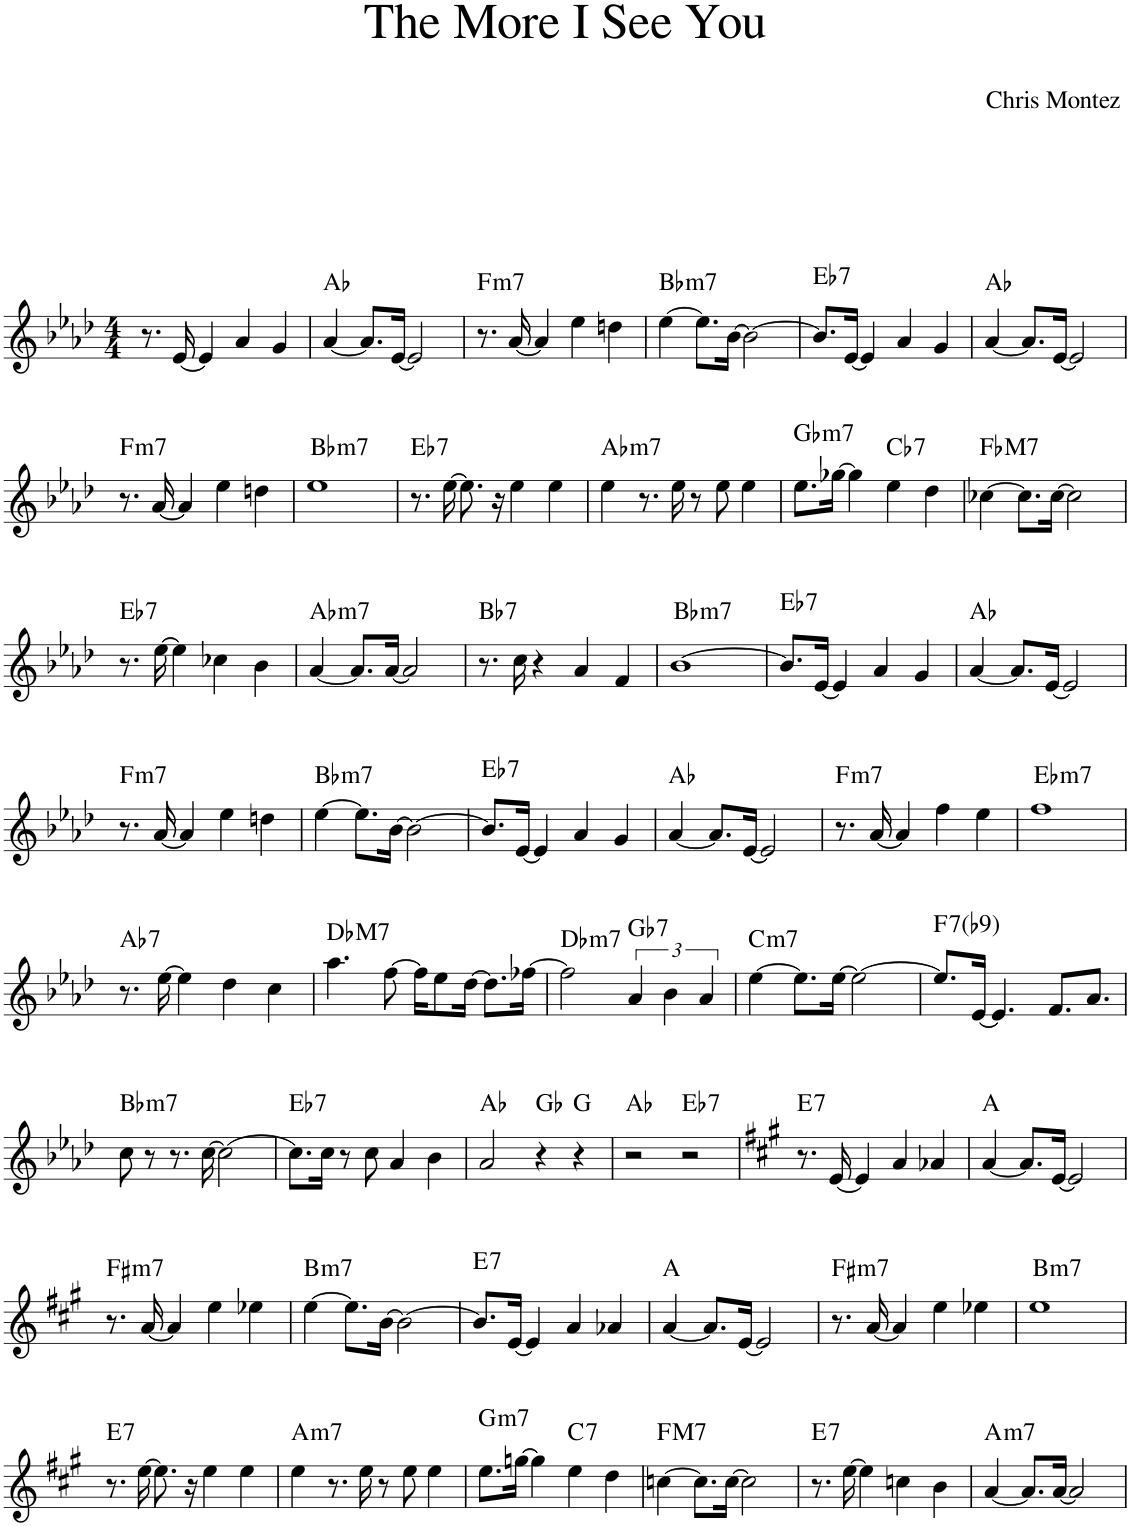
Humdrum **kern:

**kern	**harte
*part1	*part1
*staff1	*
*I"Piano	*
*I'Pno.	*
*clefG2	*
*k[b-e-a-d-]	*
*M4/4	*
=1	=1
8.r	.
[16e-/	.
4e-/]	.
4a-/	.
4g/	.
=2	=2
[4a-/	Ab:maj
8.a-/L]	.
[16e-/Jk	.
2e-/]	.
=3	=3
!	!LO:H:kt=m7
8.r	F:min7
[16a-/	.
4a-/]	.
4ee-\	.
4ddn\	.
=4	=4
!	!LO:H:kt=m7
[4ee-\	Bb:min7
8.ee-\L]	.
[16b-\Jk	.
2b-\_	.
=5	=5
!	!LO:H:kt=7
8.b-/L]	Eb:7
[16e-/Jk	.
4e-/]	.
4a-/	.
4g/	.
=6	=6
[4a-/	Ab:maj
8.a-/L]	.
[16e-/Jk	.
2e-/]	.
!!LO:LB:g=z
=7	=7
!	!LO:H:kt=m7
8.r	F:min7
[16a-/	.
4a-/]	.
4ee-\	.
4ddn\	.
=8	=8
!	!LO:H:kt=m7
1ee-	Bb:min7
=9	=9
!	!LO:H:kt=7
8.r	Eb:7
[16ee-\	.
8.ee-\]	.
16r	.
4ee-\	.
4ee-\	.
=10	=10
!	!LO:H:kt=m7
4ee-\	Ab:min7
8.r	.
16ee-\	.
8r	.
8ee-\	.
4ee-\	.
=11	=11
!	!LO:H:kt=m7
8.ee-\L	Gb:min7
[16gg-X\Jk	.
4gg-\]	.
!	!LO:H:kt=7
4ee-\	Cb:7
4dd-\	.
=12	=12
!	!LO:H:kt=M7
[4cc-X\	Fb:maj7
8.cc-\L]	.
[16cc-\Jk	.
2cc-\]	.
!!LO:LB:g=z
=13	=13
!	!LO:H:kt=7
8.r	Eb:7
[16ee-\	.
4ee-\]	.
4cc-X\	.
4b-\	.
=14	=14
!	!LO:H:kt=m7
[4a-/	Ab:min7
8.a-/L]	.
[16a-/Jk	.
2a-/]	.
=15	=15
!	!LO:H:kt=7
8.r	Bb:7
16cc\	.
4r	.
4a-/	.
4f/	.
=16	=16
!	!LO:H:kt=m7
[1b-	Bb:min7
=17	=17
!	!LO:H:kt=7
8.b-/L]	Eb:7
[16e-/Jk	.
4e-/]	.
4a-/	.
4g/	.
=18	=18
[4a-/	Ab:maj
8.a-/L]	.
[16e-/Jk	.
2e-/]	.
!!LO:LB:g=z
=19	=19
!	!LO:H:kt=m7
8.r	F:min7
[16a-/	.
4a-/]	.
4ee-\	.
4ddn\	.
=20	=20
!	!LO:H:kt=m7
[4ee-\	Bb:min7
8.ee-\L]	.
[16b-\Jk	.
2b-\_	.
=21	=21
!	!LO:H:kt=7
8.b-/L]	Eb:7
[16e-/Jk	.
4e-/]	.
4a-/	.
4g/	.
=22	=22
[4a-/	Ab:maj
8.a-/L]	.
[16e-/Jk	.
2e-/]	.
=23	=23
!	!LO:H:kt=m7
8.r	F:min7
[16a-/	.
4a-/]	.
4ff\	.
4ee-\	.
=24	=24
!	!LO:H:kt=m7
1ff	Eb:min7
!!LO:LB:g=z
=25	=25
!	!LO:H:kt=7
8.r	Ab:7
[16ee-\	.
4ee-\]	.
4dd-\	.
4cc\	.
=26	=26
!	!LO:H:kt=M7
4.aa-\	Db:maj7
[8ff\	.
16ff\KL]	.
8ee-\	.
[16dd-\Jk	.
8.dd-\L]	.
[16ff-X\Jk	.
=27	=27
!	!LO:H:kt=m7
2ff-\]	Db:min7
!	!LO:H:kt=7
6a-/	Gb:7
6b-\	.
6a-/	.
=28	=28
!	!LO:H:kt=m7
[4ee-\	C:min7
8.ee-\L]	.
[16ee-\Jk	.
2ee-\_	.
=29	=29
!	!LO:H:kt=7
8.ee-/L]	F:7(b9)
[16e-/Jk	.
4.e-/]	.
8.f/L	.
8.a-/J	.
!!LO:LB:g=z
=30	=30
!	!LO:H:kt=m7
8cc\	Bb:min7
8r	.
8.r	.
[16cc\	.
2cc\_	.
=31	=31
!	!LO:H:kt=7
8.cc\L]	Eb:7
16cc\Jk	.
8r	.
8cc\	.
4a-/	.
4b-\	.
=32	=32
2a-/	Ab:maj
4r	Gb:maj
4r	G:maj
=33	=33
2r	Ab:maj
!	!LO:H:kt=7
2r	Eb:7
=34	=34
*k[f#c#g#]	*
!	!LO:H:kt=7
8.r	E:7
[16e/	.
4e/]	.
4a/	.
4a-X/	.
=35	=35
[4a/	A:maj
8.a/L]	.
[16e/Jk	.
2e/]	.
!!LO:LB:g=z
=36	=36
!	!LO:H:kt=m7
8.r	F#:min7
[16a/	.
4a/]	.
4ee\	.
4ee-X\	.
=37	=37
!	!LO:H:kt=m7
[4ee\	B:min7
8.ee\L]	.
[16b\Jk	.
2b\_	.
=38	=38
!	!LO:H:kt=7
8.b/L]	E:7
[16e/Jk	.
4e/]	.
4a/	.
4a-X/	.
=39	=39
[4a/	A:maj
8.a/L]	.
[16e/Jk	.
2e/]	.
=40	=40
!	!LO:H:kt=m7
8.r	F#:min7
[16a/	.
4a/]	.
4ee\	.
4ee-X\	.
=41	=41
!	!LO:H:kt=m7
1ee	B:min7
!!LO:LB:g=z
=42	=42
!	!LO:H:kt=7
8.r	E:7
[16ee\	.
8.ee\]	.
16r	.
4ee\	.
4ee\	.
=43	=43
!	!LO:H:kt=m7
4ee\	A:min7
8.r	.
16ee\	.
8r	.
8ee\	.
4ee\	.
=44	=44
!	!LO:H:kt=m7
8.ee\L	G:min7
[16ggn\Jk	.
4gg\]	.
!	!LO:H:kt=7
4ee\	C:7
4dd\	.
=45	=45
!	!LO:H:kt=M7
[4ccn\	F:maj7
8.cc\L]	.
[16cc\Jk	.
2cc\]	.
=46	=46
!	!LO:H:kt=7
8.r	E:7
[16ee\	.
4ee\]	.
4ccn\	.
4b\	.
=47	=47
!	!LO:H:kt=m7
[4a/	A:min7
8.a/L]	.
[16a/Jk	.
2a/]	.
=	=
*-	*-
